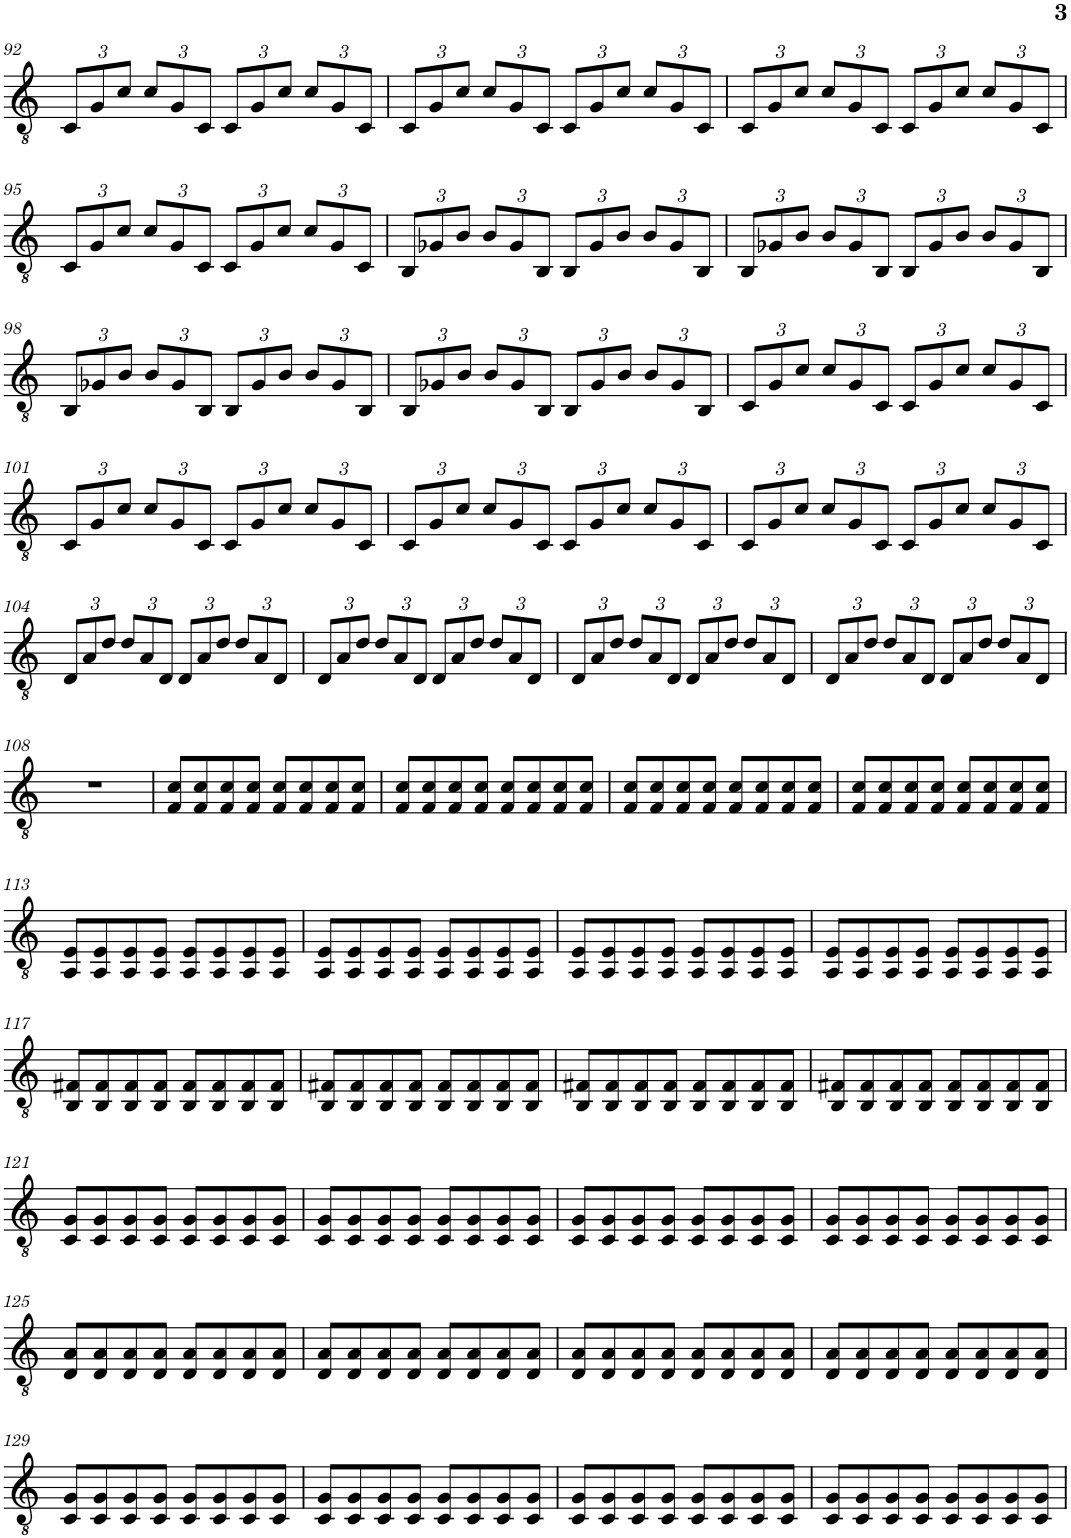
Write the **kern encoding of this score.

**kern
*part1
*staff1
*I"Guitarra Elétrica
*I'Guit. El.
!!LO:PB:g=z
*clefGv2
*k[]
*M4/4
*Xbrackettup
=92
12C/L
12G/
12c/J
12c/L
12G/
12C/J
12C/L
12G/
12c/J
12c/L
12G/
12C/J
=93
12C/L
12G/
12c/J
12c/L
12G/
12C/J
12C/L
12G/
12c/J
12c/L
12G/
12C/J
=94
12C/L
12G/
12c/J
12c/L
12G/
12C/J
12C/L
12G/
12c/J
12c/L
12G/
12C/J
!!LO:LB:g=z
=95
12C/L
12G/
12c/J
12c/L
12G/
12C/J
12C/L
12G/
12c/J
12c/L
12G/
12C/J
=96
12BB/L
12G-X/
12B/J
12B/L
12G-/
12BB/J
12BB/L
12G-/
12B/J
12B/L
12G-/
12BB/J
=97
12BB/L
12G-X/
12B/J
12B/L
12G-/
12BB/J
12BB/L
12G-/
12B/J
12B/L
12G-/
12BB/J
!!LO:LB:g=z
=98
12BB/L
12G-X/
12B/J
12B/L
12G-/
12BB/J
12BB/L
12G-/
12B/J
12B/L
12G-/
12BB/J
=99
12BB/L
12G-X/
12B/J
12B/L
12G-/
12BB/J
12BB/L
12G-/
12B/J
12B/L
12G-/
12BB/J
=100
12C/L
12G/
12c/J
12c/L
12G/
12C/J
12C/L
12G/
12c/J
12c/L
12G/
12C/J
!!LO:LB:g=z
=101
12C/L
12G/
12c/J
12c/L
12G/
12C/J
12C/L
12G/
12c/J
12c/L
12G/
12C/J
=102
12C/L
12G/
12c/J
12c/L
12G/
12C/J
12C/L
12G/
12c/J
12c/L
12G/
12C/J
=103
12C/L
12G/
12c/J
12c/L
12G/
12C/J
12C/L
12G/
12c/J
12c/L
12G/
12C/J
!!LO:LB:g=z
=104
12D/L
12A/
12d/J
12d/L
12A/
12D/J
12D/L
12A/
12d/J
12d/L
12A/
12D/J
=105
12D/L
12A/
12d/J
12d/L
12A/
12D/J
12D/L
12A/
12d/J
12d/L
12A/
12D/J
=106
12D/L
12A/
12d/J
12d/L
12A/
12D/J
12D/L
12A/
12d/J
12d/L
12A/
12D/J
=107
12D/L
12A/
12d/J
12d/L
12A/
12D/J
12D/L
12A/
12d/J
12d/L
12A/
12D/J
!!LO:LB:g=z
=108
1r
=109
8F/ 8c/L
8F/ 8c/
8F/ 8c/
8F/ 8c/J
8F/ 8c/L
8F/ 8c/
8F/ 8c/
8F/ 8c/J
=110
8F/ 8c/L
8F/ 8c/
8F/ 8c/
8F/ 8c/J
8F/ 8c/L
8F/ 8c/
8F/ 8c/
8F/ 8c/J
=111
8F/ 8c/L
8F/ 8c/
8F/ 8c/
8F/ 8c/J
8F/ 8c/L
8F/ 8c/
8F/ 8c/
8F/ 8c/J
=112
8F/ 8c/L
8F/ 8c/
8F/ 8c/
8F/ 8c/J
8F/ 8c/L
8F/ 8c/
8F/ 8c/
8F/ 8c/J
!!LO:LB:g=z
=113
8AA/ 8E/L
8AA/ 8E/
8AA/ 8E/
8AA/ 8E/J
8AA/ 8E/L
8AA/ 8E/
8AA/ 8E/
8AA/ 8E/J
=114
8AA/ 8E/L
8AA/ 8E/
8AA/ 8E/
8AA/ 8E/J
8AA/ 8E/L
8AA/ 8E/
8AA/ 8E/
8AA/ 8E/J
=115
8AA/ 8E/L
8AA/ 8E/
8AA/ 8E/
8AA/ 8E/J
8AA/ 8E/L
8AA/ 8E/
8AA/ 8E/
8AA/ 8E/J
=116
8AA/ 8E/L
8AA/ 8E/
8AA/ 8E/
8AA/ 8E/J
8AA/ 8E/L
8AA/ 8E/
8AA/ 8E/
8AA/ 8E/J
!!LO:LB:g=z
=117
8BB/ 8F#X/L
8BB/ 8F#/
8BB/ 8F#/
8BB/ 8F#/J
8BB/ 8F#/L
8BB/ 8F#/
8BB/ 8F#/
8BB/ 8F#/J
=118
8BB/ 8F#X/L
8BB/ 8F#/
8BB/ 8F#/
8BB/ 8F#/J
8BB/ 8F#/L
8BB/ 8F#/
8BB/ 8F#/
8BB/ 8F#/J
=119
8BB/ 8F#X/L
8BB/ 8F#/
8BB/ 8F#/
8BB/ 8F#/J
8BB/ 8F#/L
8BB/ 8F#/
8BB/ 8F#/
8BB/ 8F#/J
=120
8BB/ 8F#X/L
8BB/ 8F#/
8BB/ 8F#/
8BB/ 8F#/J
8BB/ 8F#/L
8BB/ 8F#/
8BB/ 8F#/
8BB/ 8F#/J
!!LO:LB:g=z
=121
8C/ 8G/L
8C/ 8G/
8C/ 8G/
8C/ 8G/J
8C/ 8G/L
8C/ 8G/
8C/ 8G/
8C/ 8G/J
=122
8C/ 8G/L
8C/ 8G/
8C/ 8G/
8C/ 8G/J
8C/ 8G/L
8C/ 8G/
8C/ 8G/
8C/ 8G/J
=123
8C/ 8G/L
8C/ 8G/
8C/ 8G/
8C/ 8G/J
8C/ 8G/L
8C/ 8G/
8C/ 8G/
8C/ 8G/J
=124
8C/ 8G/L
8C/ 8G/
8C/ 8G/
8C/ 8G/J
8C/ 8G/L
8C/ 8G/
8C/ 8G/
8C/ 8G/J
!!LO:LB:g=z
=125
8D/ 8A/L
8D/ 8A/
8D/ 8A/
8D/ 8A/J
8D/ 8A/L
8D/ 8A/
8D/ 8A/
8D/ 8A/J
=126
8D/ 8A/L
8D/ 8A/
8D/ 8A/
8D/ 8A/J
8D/ 8A/L
8D/ 8A/
8D/ 8A/
8D/ 8A/J
=127
8D/ 8A/L
8D/ 8A/
8D/ 8A/
8D/ 8A/J
8D/ 8A/L
8D/ 8A/
8D/ 8A/
8D/ 8A/J
=128
8D/ 8A/L
8D/ 8A/
8D/ 8A/
8D/ 8A/J
8D/ 8A/L
8D/ 8A/
8D/ 8A/
8D/ 8A/J
!!LO:LB:g=z
=129
8C/ 8G/L
8C/ 8G/
8C/ 8G/
8C/ 8G/J
8C/ 8G/L
8C/ 8G/
8C/ 8G/
8C/ 8G/J
=130
8C/ 8G/L
8C/ 8G/
8C/ 8G/
8C/ 8G/J
8C/ 8G/L
8C/ 8G/
8C/ 8G/
8C/ 8G/J
=131
8C/ 8G/L
8C/ 8G/
8C/ 8G/
8C/ 8G/J
8C/ 8G/L
8C/ 8G/
8C/ 8G/
8C/ 8G/J
=132
8C/ 8G/L
8C/ 8G/
8C/ 8G/
8C/ 8G/J
8C/ 8G/L
8C/ 8G/
8C/ 8G/
8C/ 8G/J
=
*-
